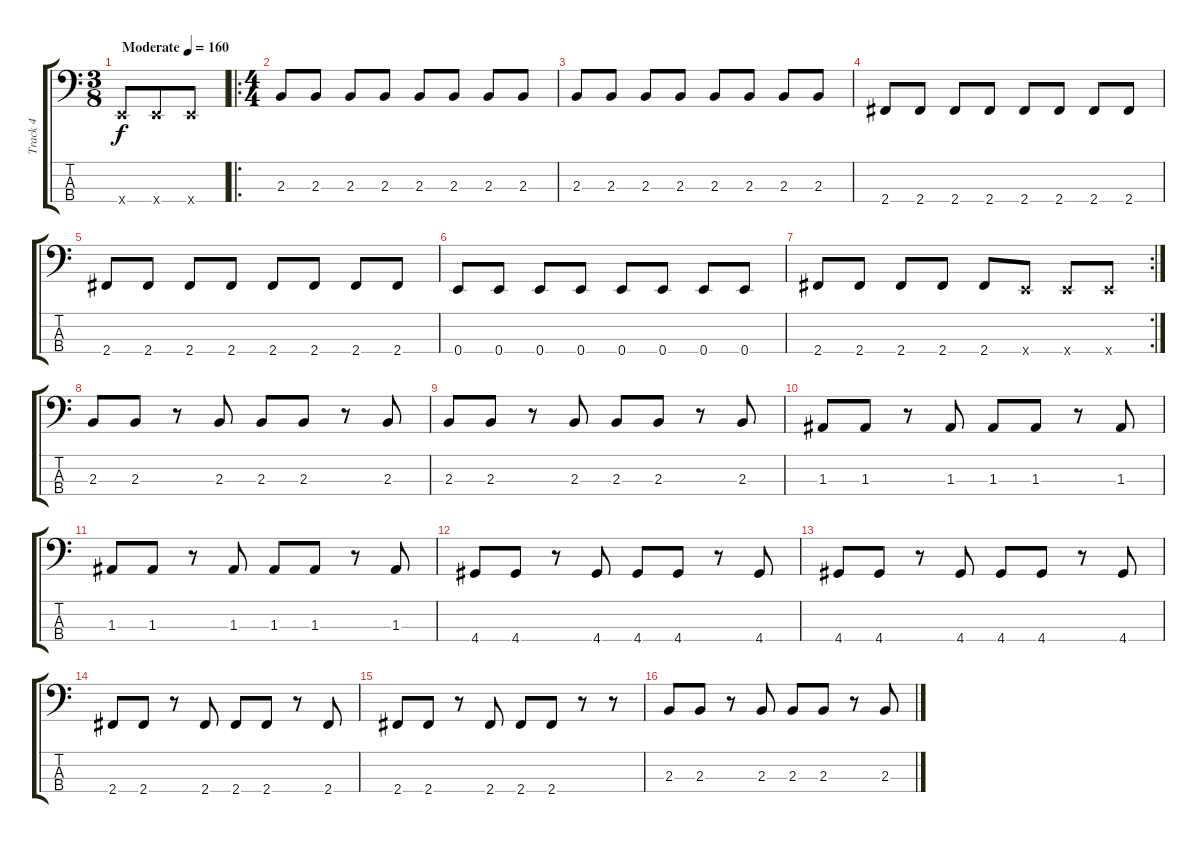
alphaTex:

\track ("Track 4" "Track 4") {instrument electricbassfinger}
\staff {score tabs}
\tuning (G2 D2 A1 E1) {hide}
\ts (3 8)
\tempo (160 "Moderate")
\clef f4
\ks c
0.4{x}.8{dy f instrument electricbassfinger} 0.4{x}.8 0.4{x}.8 |
\ro
\ts (4 4)
2.3.8 2.3.8 2.3.8 2.3.8 2.3.8 2.3.8 2.3.8 2.3.8 |
2.3.8 2.3.8 2.3.8 2.3.8 2.3.8 2.3.8 2.3.8 2.3.8 |
2.4.8 2.4.8 2.4.8 2.4.8 2.4.8 2.4.8 2.4.8 2.4.8 |
2.4.8 2.4.8 2.4.8 2.4.8 2.4.8 2.4.8 2.4.8 2.4.8 |
0.4.8 0.4.8 0.4.8 0.4.8 0.4.8 0.4.8 0.4.8 0.4.8 |
\rc 2
2.4.8 2.4.8 2.4.8 2.4.8 2.4.8 0.4{x}.8 0.4{x}.8 0.4{x}.8 |
2.3.8 2.3.8 r.8 2.3.8 2.3.8 2.3.8 r.8 2.3.8 |
2.3.8 2.3.8 r.8 2.3.8 2.3.8 2.3.8 r.8 2.3.8 |
1.3.8 1.3.8 r.8 1.3.8 1.3.8 1.3.8 r.8 1.3.8 |
1.3.8 1.3.8 r.8 1.3.8 1.3.8 1.3.8 r.8 1.3.8 |
4.4.8 4.4.8 r.8 4.4.8 4.4.8 4.4.8 r.8 4.4.8 |
4.4.8 4.4.8 r.8 4.4.8 4.4.8 4.4.8 r.8 4.4.8 |
2.4.8 2.4.8 r.8 2.4.8 2.4.8 2.4.8 r.8 2.4.8 |
2.4.8 2.4.8 r.8 2.4.8 2.4.8 2.4.8 r.8 r.8 |
2.3.8 2.3.8 r.8 2.3.8 2.3.8 2.3.8 r.8 2.3.8
